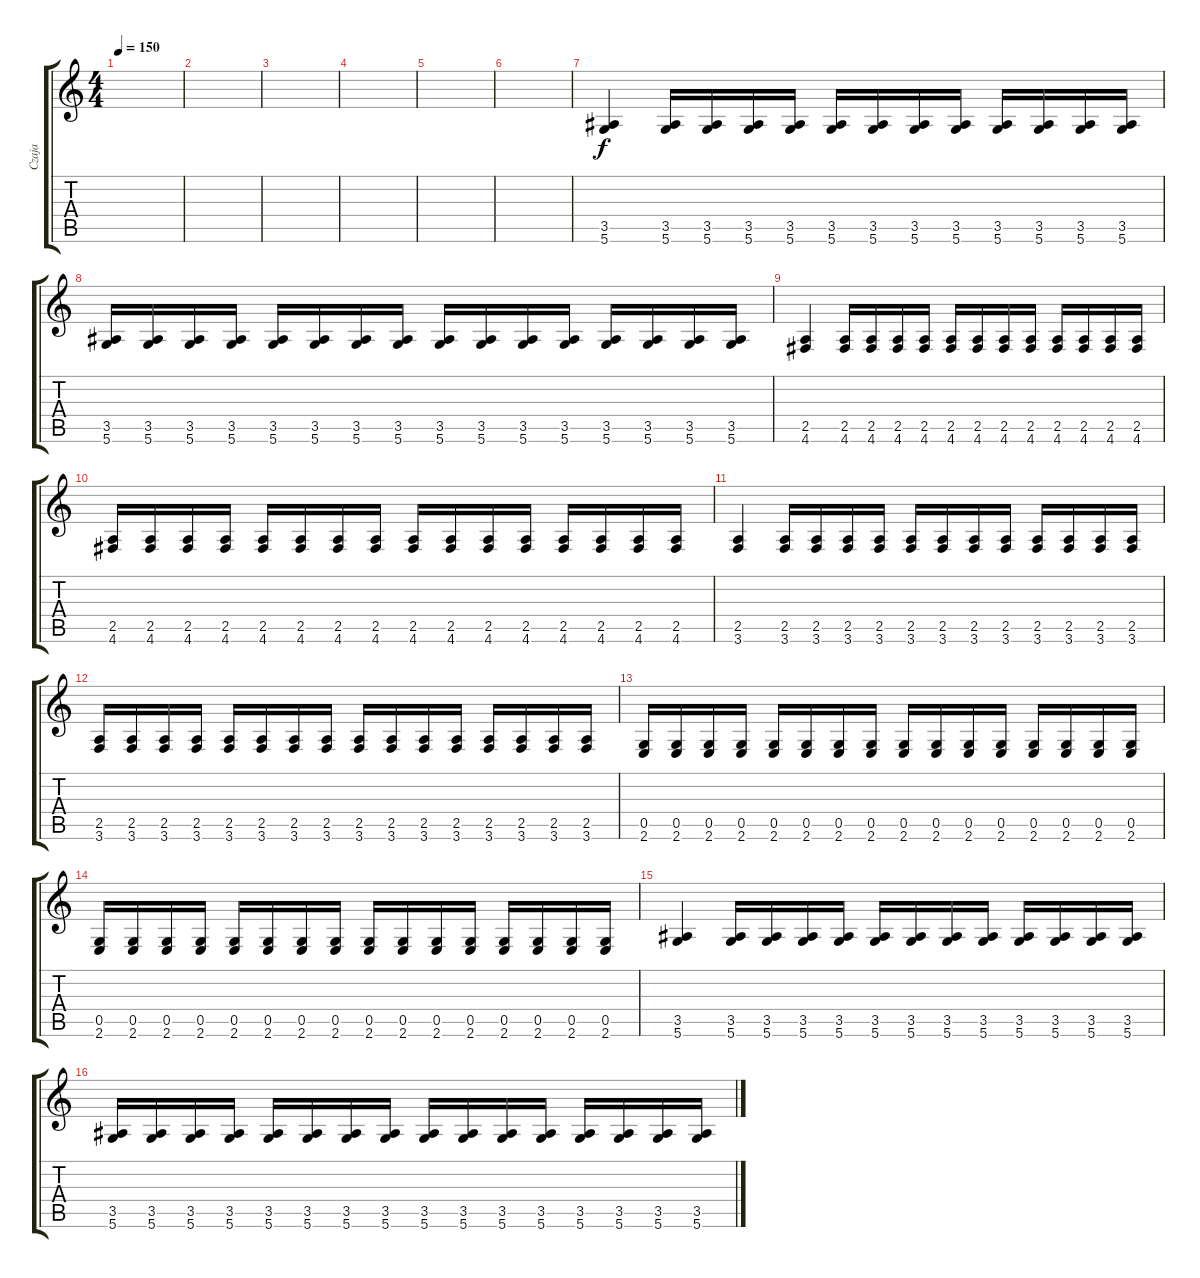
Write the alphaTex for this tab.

\track ("Czaja" "Czaja") {instrument distortionguitar}
\staff {score tabs}
\tuning (D4 A3 F3 C3 G2 D2) {hide}
\ts (4 4)
\tempo 150
\clef g2
\ks c
|
|
|
|
|
|
(3.5 5.6).4 (3.5 5.6).16 (3.5 5.6).16 (3.5 5.6).16 (3.5 5.6).16 (3.5 5.6).16 (3.5 5.6).16 (3.5 5.6).16 (3.5 5.6).16 (3.5 5.6).16 (3.5 5.6).16 (3.5 5.6).16 (3.5 5.6).16 |
(3.5 5.6).16 (3.5 5.6).16 (3.5 5.6).16 (3.5 5.6).16 (3.5 5.6).16 (3.5 5.6).16 (3.5 5.6).16 (3.5 5.6).16 (3.5 5.6).16 (3.5 5.6).16 (3.5 5.6).16 (3.5 5.6).16 (3.5 5.6).16 (3.5 5.6).16 (3.5 5.6).16 (3.5 5.6).16 |
(2.5 4.6).4 (2.5 4.6).16 (2.5 4.6).16 (2.5 4.6).16 (2.5 4.6).16 (2.5 4.6).16 (2.5 4.6).16 (2.5 4.6).16 (2.5 4.6).16 (2.5 4.6).16 (2.5 4.6).16 (2.5 4.6).16 (2.5 4.6).16 |
(2.5 4.6).16 (2.5 4.6).16 (2.5 4.6).16 (2.5 4.6).16 (2.5 4.6).16 (2.5 4.6).16 (2.5 4.6).16 (2.5 4.6).16 (2.5 4.6).16 (2.5 4.6).16 (2.5 4.6).16 (2.5 4.6).16 (2.5 4.6).16 (2.5 4.6).16 (2.5 4.6).16 (2.5 4.6).16 |
(2.5 3.6).4 (2.5 3.6).16 (2.5 3.6).16 (2.5 3.6).16 (2.5 3.6).16 (2.5 3.6).16 (2.5 3.6).16 (2.5 3.6).16 (2.5 3.6).16 (2.5 3.6).16 (2.5 3.6).16 (2.5 3.6).16 (2.5 3.6).16 |
(2.5 3.6).16 (2.5 3.6).16 (2.5 3.6).16 (2.5 3.6).16 (2.5 3.6).16 (2.5 3.6).16 (2.5 3.6).16 (2.5 3.6).16 (2.5 3.6).16 (2.5 3.6).16 (2.5 3.6).16 (2.5 3.6).16 (2.5 3.6).16 (2.5 3.6).16 (2.5 3.6).16 (2.5 3.6).16 |
(0.5 2.6).16 (0.5 2.6).16 (0.5 2.6).16 (0.5 2.6).16 (0.5 2.6).16 (0.5 2.6).16 (0.5 2.6).16 (0.5 2.6).16 (0.5 2.6).16 (0.5 2.6).16 (0.5 2.6).16 (0.5 2.6).16 (0.5 2.6).16 (0.5 2.6).16 (0.5 2.6).16 (0.5 2.6).16 |
(0.5 2.6).16 (0.5 2.6).16 (0.5 2.6).16 (0.5 2.6).16 (0.5 2.6).16 (0.5 2.6).16 (0.5 2.6).16 (0.5 2.6).16 (0.5 2.6).16 (0.5 2.6).16 (0.5 2.6).16 (0.5 2.6).16 (0.5 2.6).16 (0.5 2.6).16 (0.5 2.6).16 (0.5 2.6).16 |
(3.5 5.6).4 (3.5 5.6).16 (3.5 5.6).16 (3.5 5.6).16 (3.5 5.6).16 (3.5 5.6).16 (3.5 5.6).16 (3.5 5.6).16 (3.5 5.6).16 (3.5 5.6).16 (3.5 5.6).16 (3.5 5.6).16 (3.5 5.6).16 |
(3.5 5.6).16 (3.5 5.6).16 (3.5 5.6).16 (3.5 5.6).16 (3.5 5.6).16 (3.5 5.6).16 (3.5 5.6).16 (3.5 5.6).16 (3.5 5.6).16 (3.5 5.6).16 (3.5 5.6).16 (3.5 5.6).16 (3.5 5.6).16 (3.5 5.6).16 (3.5 5.6).16 (3.5 5.6).16
